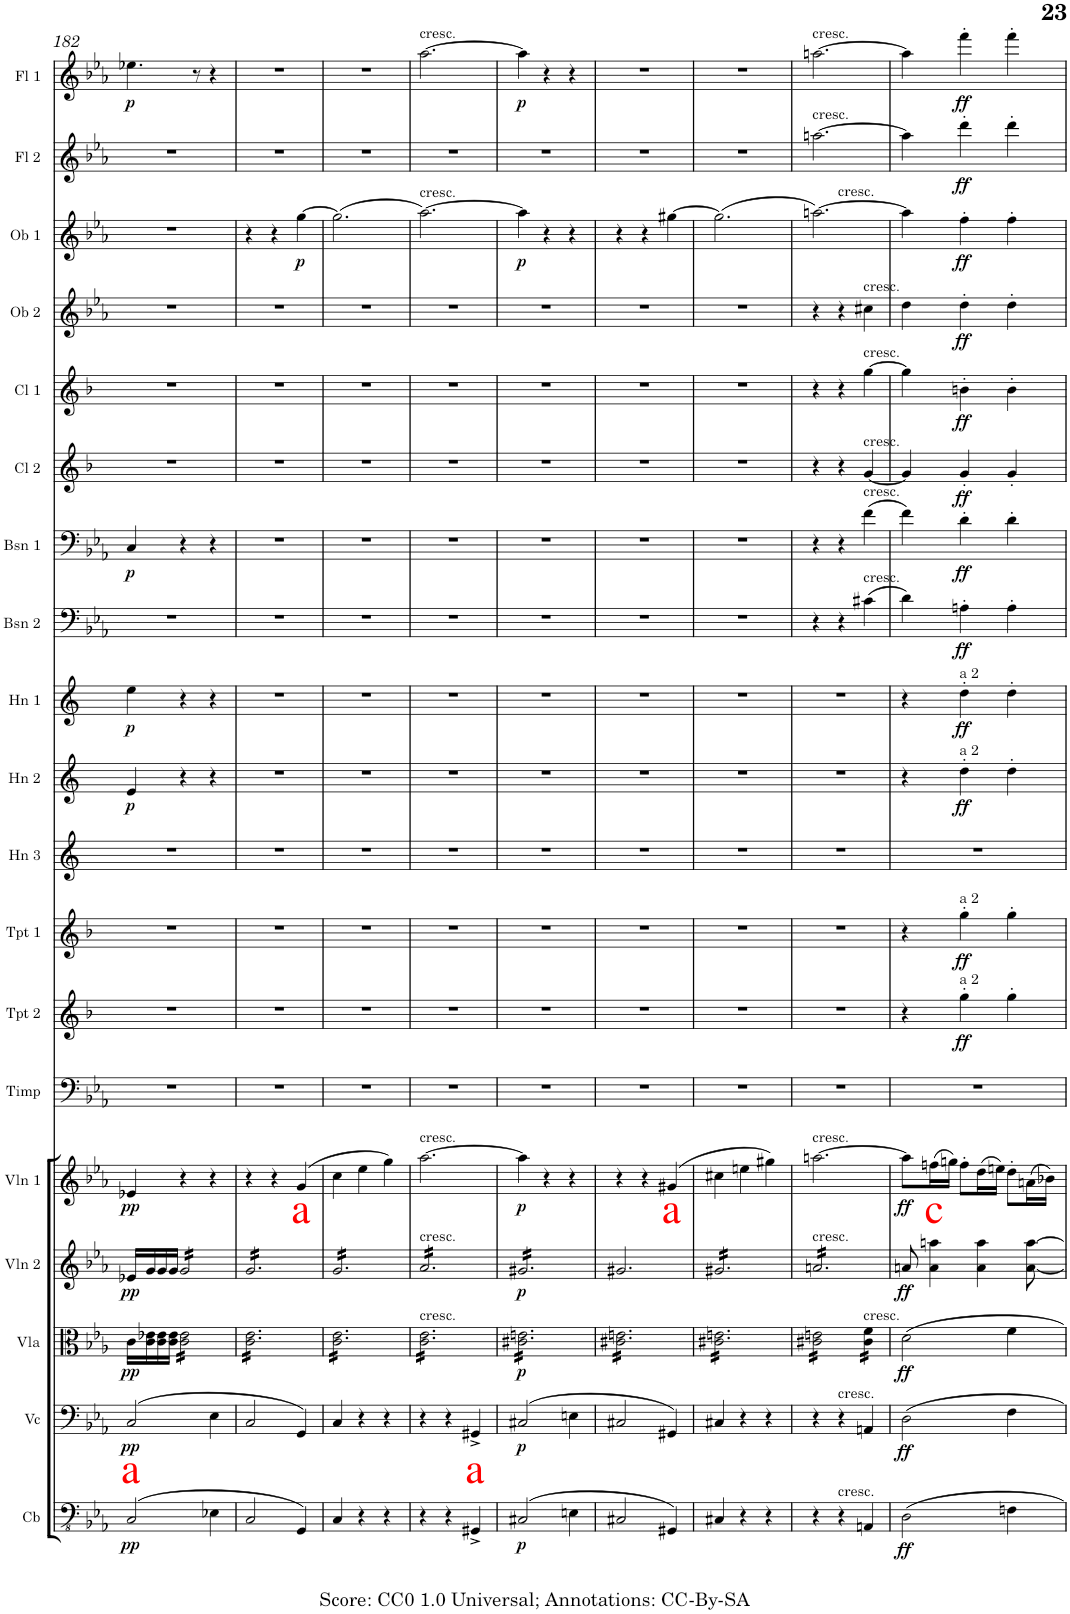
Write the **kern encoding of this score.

**kern	**dynam	**kern	**text	**dynam	**kern	**dynam	**kern	**dynam	**kern	**text	**dynam	**kern	**kern	**dynam	**kern	**dynam	**kern	**kern	**dynam	**kern	**dynam	**kern	**dynam	**kern	**dynam	**kern	**dynam	**kern	**dynam	**kern	**dynam	**kern	**dynam	**kern	**dynam	**kern	**dynam
*part19	*part19	*part18	*part18	*part18	*part17	*part17	*part16	*part16	*part15	*part15	*part15	*part14	*part13	*part13	*part12	*part12	*part11	*part10	*part10	*part9	*part9	*part8	*part8	*part7	*part7	*part6	*part6	*part5	*part5	*part4	*part4	*part3	*part3	*part2	*part2	*part1	*part1
*staff19	*staff19	*staff18	*staff18	*staff18	*staff17	*staff17	*staff16	*staff16	*staff15	*staff15	*staff15	*staff14	*staff13	*staff13	*staff12	*staff12	*staff11	*staff10	*staff10	*staff9	*staff9	*staff8	*staff8	*staff7	*staff7	*staff6	*staff6	*staff5	*staff5	*staff4	*staff4	*staff3	*staff3	*staff2	*staff2	*staff1	*staff1
*I"Contrabass	*	*I"Violoncello	*	*	*I"Viola	*	*I"Violin 2	*	*I"Violin 1	*	*	*I"Timpani	*I"Bb Trumpet 2	*	*I"Bb Trumpet 1	*	*I"Eb Horn 3	*I"Eb Horn 2	*	*I"Eb Horn 1	*	*I"Bassoon 2	*	*I"Bassoon 1	*	*I"Bb Clarinet 2	*	*I"Bb Clarinet 1	*	*I"Oboe 2	*	*I"Oboe 1	*	*I"Flute 2	*	*I"Flute 1	*
*I'Cb	*	*I'Vc	*	*	*I'Vla	*	*I'Vln 2	*	*I'Vln 1	*	*	*I'Timp	*I'Tpt 2	*	*I'Tpt 1	*	*I'Hn 3	*I'Hn 2	*	*I'Hn 1	*	*I'Bsn 2	*	*I'Bsn 1	*	*I'Cl 2	*	*I'Cl 1	*	*I'Ob 2	*	*I'Ob 1	*	*I'Fl 2	*	*I'Fl 1	*
!!LO:PB:g=z
*clefFv4	*	*clefF4	*	*	*clefC3	*	*clefG2	*	*clefG2	*	*	*clefF4	*clefG2	*	*clefG2	*	*clefG2	*clefG2	*	*clefG2	*	*clefF4	*	*clefF4	*	*clefG2	*	*clefG2	*	*clefG2	*	*clefG2	*	*clefG2	*	*clefG2	*
*	*	*	*	*	*	*	*	*	*	*	*	*	*Trd1c2	*	*Trd1c2	*	*Trd5c9	*Trd5c9	*	*Trd5c9	*	*	*	*	*	*Trd1c2	*	*Trd1c2	*	*	*	*	*	*	*	*	*
*k[b-e-a-]	*	*k[b-e-a-]	*	*	*k[b-e-a-]	*	*k[b-e-a-]	*	*k[b-e-a-]	*	*	*k[b-e-a-]	*k[b-]	*	*k[b-]	*	*k[]	*k[]	*	*k[]	*	*k[b-e-a-]	*	*k[b-e-a-]	*	*k[b-]	*	*k[b-]	*	*k[b-e-a-]	*	*k[b-e-a-]	*	*k[b-e-a-]	*	*k[b-e-a-]	*
*M3/4	*	*M3/4	*	*	*M3/4	*	*M3/4	*	*M3/4	*	*	*M3/4	*M3/4	*	*M3/4	*	*M3/4	*M3/4	*	*M3/4	*	*M3/4	*	*M3/4	*	*M3/4	*	*M3/4	*	*M3/4	*	*M3/4	*	*M3/4	*	*M3/4	*
=182	=182	=182	=182	=182	=182	=182	=182	=182	=182	=182	=182	=182	=182	=182	=182	=182	=182	=182	=182	=182	=182	=182	=182	=182	=182	=182	=182	=182	=182	=182	=182	=182	=182	=182	=182	=182	=182
!	!LO:DY:b	!	!LO:LY:b:color=#FF0000	!LO:DY:b	!	!LO:DY:b	!	!LO:DY:b	!	!	!LO:DY:b	!	!	!	!	!	!	!	!LO:DY:b	!	!LO:DY:b	!	!	!	!LO:DY:b	!	!	!	!	!	!	!	!	!	!	!	!LO:DY:b
(2CC/	pp	(2C/	a	pp	16c\LL	pp	16e-X/LL	pp	4e-X/	.	pp	2.r	2.r	.	2.r	.	2.r	4e/	p	4ee\	p	2.r	.	4C/	p	2.r	.	2.r	.	2.r	.	2.r	.	2.r	.	4.ee-X\	p
.	.	.	.	.	16c\ 16e-X\	.	16g/	.	.	.	.	.	.	.	.	.	.	.	.	.	.	.	.	.	.	.	.	.	.	.	.	.	.	.	.	.	.
.	.	.	.	.	16c\ 16e-\	.	16g/	.	.	.	.	.	.	.	.	.	.	.	.	.	.	.	.	.	.	.	.	.	.	.	.	.	.	.	.	.	.
.	.	.	.	.	16c\ 16e-\JJ	.	16g/JJ	.	.	.	.	.	.	.	.	.	.	.	.	.	.	.	.	.	.	.	.	.	.	.	.	.	.	.	.	.	.
*	*	*	*	*	*tremolo	*	*	*	*	*	*	*	*	*	*	*	*	*	*	*	*	*	*	*	*	*	*	*	*	*	*	*	*	*	*	*	*
*	*	*	*	*	*	*	*tremolo	*	*	*	*	*	*	*	*	*	*	*	*	*	*	*	*	*	*	*	*	*	*	*	*	*	*	*	*	*	*
.	.	.	.	.	16c\ 16e-\LL	.	16g/LL	.	4r	.	.	.	.	.	.	.	.	4r	.	4r	.	.	.	4r	.	.	.	.	.	.	.	.	.	.	.	.	.
.	.	.	.	.	16c\ 16e-\	.	16g/	.	.	.	.	.	.	.	.	.	.	.	.	.	.	.	.	.	.	.	.	.	.	.	.	.	.	.	.	.	.
.	.	.	.	.	16c\ 16e-\	.	16g/	.	.	.	.	.	.	.	.	.	.	.	.	.	.	.	.	.	.	.	.	.	.	.	.	.	.	.	.	8r	.
.	.	.	.	.	16c\ 16e-\	.	16g/	.	.	.	.	.	.	.	.	.	.	.	.	.	.	.	.	.	.	.	.	.	.	.	.	.	.	.	.	.	.
4EE-X\	.	4E-\	.	.	16c\ 16e-\	.	16g/	.	4r	.	.	.	.	.	.	.	.	4r	.	4r	.	.	.	4r	.	.	.	.	.	.	.	.	.	.	.	4r	.
.	.	.	.	.	16c\ 16e-\	.	16g/	.	.	.	.	.	.	.	.	.	.	.	.	.	.	.	.	.	.	.	.	.	.	.	.	.	.	.	.	.	.
.	.	.	.	.	16c\ 16e-\	.	16g/	.	.	.	.	.	.	.	.	.	.	.	.	.	.	.	.	.	.	.	.	.	.	.	.	.	.	.	.	.	.
.	.	.	.	.	16c\ 16e-\JJ	.	16g/JJ	.	.	.	.	.	.	.	.	.	.	.	.	.	.	.	.	.	.	.	.	.	.	.	.	.	.	.	.	.	.
=183	=183	=183	=183	=183	=183	=183	=183	=183	=183	=183	=183	=183	=183	=183	=183	=183	=183	=183	=183	=183	=183	=183	=183	=183	=183	=183	=183	=183	=183	=183	=183	=183	=183	=183	=183	=183	=183
2CC/	.	2C/	.	.	16c\ 16e-\LL	.	16g/LL	.	4r	.	.	2.r	2.r	.	2.r	.	2.r	2.r	.	2.r	.	2.r	.	2.r	.	2.r	.	2.r	.	2.r	.	4r	.	2.r	.	2.r	.
.	.	.	.	.	16c\ 16e-\	.	16g/	.	.	.	.	.	.	.	.	.	.	.	.	.	.	.	.	.	.	.	.	.	.	.	.	.	.	.	.	.	.
.	.	.	.	.	16c\ 16e-\	.	16g/	.	.	.	.	.	.	.	.	.	.	.	.	.	.	.	.	.	.	.	.	.	.	.	.	.	.	.	.	.	.
.	.	.	.	.	16c\ 16e-\	.	16g/	.	.	.	.	.	.	.	.	.	.	.	.	.	.	.	.	.	.	.	.	.	.	.	.	.	.	.	.	.	.
.	.	.	.	.	16c\ 16e-\	.	16g/	.	4r	.	.	.	.	.	.	.	.	.	.	.	.	.	.	.	.	.	.	.	.	.	.	4r	.	.	.	.	.
.	.	.	.	.	16c\ 16e-\	.	16g/	.	.	.	.	.	.	.	.	.	.	.	.	.	.	.	.	.	.	.	.	.	.	.	.	.	.	.	.	.	.
.	.	.	.	.	16c\ 16e-\	.	16g/	.	.	.	.	.	.	.	.	.	.	.	.	.	.	.	.	.	.	.	.	.	.	.	.	.	.	.	.	.	.
.	.	.	.	.	16c\ 16e-\	.	16g/	.	.	.	.	.	.	.	.	.	.	.	.	.	.	.	.	.	.	.	.	.	.	.	.	.	.	.	.	.	.
!	!	!	!	!	!	!	!	!	!	!LO:LY:b:color=#FF0000	!	!	!	!	!	!	!	!	!	!	!	!	!	!	!	!	!	!	!	!	!	!	!LO:DY:b	!	!	!	!
4GGG/)	.	4GG/)	.	.	16c\ 16e-\	.	16g/	.	(4g/	a	.	.	.	.	.	.	.	.	.	.	.	.	.	.	.	.	.	.	.	.	.	[4gg\	p	.	.	.	.
.	.	.	.	.	16c\ 16e-\	.	16g/	.	.	.	.	.	.	.	.	.	.	.	.	.	.	.	.	.	.	.	.	.	.	.	.	.	.	.	.	.	.
.	.	.	.	.	16c\ 16e-\	.	16g/	.	.	.	.	.	.	.	.	.	.	.	.	.	.	.	.	.	.	.	.	.	.	.	.	.	.	.	.	.	.
.	.	.	.	.	16c\ 16e-\JJ	.	16g/JJ	.	.	.	.	.	.	.	.	.	.	.	.	.	.	.	.	.	.	.	.	.	.	.	.	.	.	.	.	.	.
=184	=184	=184	=184	=184	=184	=184	=184	=184	=184	=184	=184	=184	=184	=184	=184	=184	=184	=184	=184	=184	=184	=184	=184	=184	=184	=184	=184	=184	=184	=184	=184	=184	=184	=184	=184	=184	=184
4CC/	.	4C/	.	.	16c\ 16e-\LL	.	16g/LL	.	4cc\	.	.	2.r	2.r	.	2.r	.	2.r	2.r	.	2.r	.	2.r	.	2.r	.	2.r	.	2.r	.	2.r	.	(2.gg\]	.	2.r	.	2.r	.
.	.	.	.	.	16c\ 16e-\	.	16g/	.	.	.	.	.	.	.	.	.	.	.	.	.	.	.	.	.	.	.	.	.	.	.	.	.	.	.	.	.	.
.	.	.	.	.	16c\ 16e-\	.	16g/	.	.	.	.	.	.	.	.	.	.	.	.	.	.	.	.	.	.	.	.	.	.	.	.	.	.	.	.	.	.
.	.	.	.	.	16c\ 16e-\	.	16g/	.	.	.	.	.	.	.	.	.	.	.	.	.	.	.	.	.	.	.	.	.	.	.	.	.	.	.	.	.	.
4r	.	4r	.	.	16c\ 16e-\	.	16g/	.	4ee-\	.	.	.	.	.	.	.	.	.	.	.	.	.	.	.	.	.	.	.	.	.	.	.	.	.	.	.	.
.	.	.	.	.	16c\ 16e-\	.	16g/	.	.	.	.	.	.	.	.	.	.	.	.	.	.	.	.	.	.	.	.	.	.	.	.	.	.	.	.	.	.
.	.	.	.	.	16c\ 16e-\	.	16g/	.	.	.	.	.	.	.	.	.	.	.	.	.	.	.	.	.	.	.	.	.	.	.	.	.	.	.	.	.	.
.	.	.	.	.	16c\ 16e-\	.	16g/	.	.	.	.	.	.	.	.	.	.	.	.	.	.	.	.	.	.	.	.	.	.	.	.	.	.	.	.	.	.
4r	.	4r	.	.	16c\ 16e-\	.	16g/	.	4gg\)	.	.	.	.	.	.	.	.	.	.	.	.	.	.	.	.	.	.	.	.	.	.	.	.	.	.	.	.
.	.	.	.	.	16c\ 16e-\	.	16g/	.	.	.	.	.	.	.	.	.	.	.	.	.	.	.	.	.	.	.	.	.	.	.	.	.	.	.	.	.	.
.	.	.	.	.	16c\ 16e-\	.	16g/	.	.	.	.	.	.	.	.	.	.	.	.	.	.	.	.	.	.	.	.	.	.	.	.	.	.	.	.	.	.
.	.	.	.	.	16c\ 16e-\JJ	.	16g/JJ	.	.	.	.	.	.	.	.	.	.	.	.	.	.	.	.	.	.	.	.	.	.	.	.	.	.	.	.	.	.
=185	=185	=185	=185	=185	=185	=185	=185	=185	=185	=185	=185	=185	=185	=185	=185	=185	=185	=185	=185	=185	=185	=185	=185	=185	=185	=185	=185	=185	=185	=185	=185	=185	=185	=185	=185	=185	=185
!	!	!	!	!	!	!	!	!	!	!	!	!	!	!	!	!	!	!	!	!	!	!	!	!	!	!	!	!	!	!	!	!	!	!	!	!LO:TX:a:t=cresc.	!
!	!	!	!	!	!	!	!	!	!	!	!	!	!	!	!	!	!	!	!	!	!	!	!	!	!	!	!	!	!	!	!	!LO:TX:a:t=cresc.	!	!	!	!	!
!	!	!	!	!	!	!	!	!	!LO:TX:a:t=cresc.	!	!	!	!	!	!	!	!	!	!	!	!	!	!	!	!	!	!	!	!	!	!	!	!	!	!	!	!
!	!	!	!	!	!	!	!LO:TX:a:t=cresc.	!	!	!	!	!	!	!	!	!	!	!	!	!	!	!	!	!	!	!	!	!	!	!	!	!	!	!	!	!	!
!	!	!	!	!	!LO:TX:a:t=cresc.	!	!	!	!	!	!	!	!	!	!	!	!	!	!	!	!	!	!	!	!	!	!	!	!	!	!	!	!	!	!	!	!
4r	.	4r	.	.	16c\ 16e-\LL	.	16a-/LL	.	[2.aa-\	.	.	2.r	2.r	.	2.r	.	2.r	2.r	.	2.r	.	2.r	.	2.r	.	2.r	.	2.r	.	2.r	.	[2.aa-\)	.	2.r	.	[2.aa-\	.
.	.	.	.	.	16c\ 16e-\	.	16a-/	.	.	.	.	.	.	.	.	.	.	.	.	.	.	.	.	.	.	.	.	.	.	.	.	.	.	.	.	.	.
.	.	.	.	.	16c\ 16e-\	.	16a-/	.	.	.	.	.	.	.	.	.	.	.	.	.	.	.	.	.	.	.	.	.	.	.	.	.	.	.	.	.	.
.	.	.	.	.	16c\ 16e-\	.	16a-/	.	.	.	.	.	.	.	.	.	.	.	.	.	.	.	.	.	.	.	.	.	.	.	.	.	.	.	.	.	.
4r	.	4r	.	.	16c\ 16e-\	.	16a-/	.	.	.	.	.	.	.	.	.	.	.	.	.	.	.	.	.	.	.	.	.	.	.	.	.	.	.	.	.	.
.	.	.	.	.	16c\ 16e-\	.	16a-/	.	.	.	.	.	.	.	.	.	.	.	.	.	.	.	.	.	.	.	.	.	.	.	.	.	.	.	.	.	.
.	.	.	.	.	16c\ 16e-\	.	16a-/	.	.	.	.	.	.	.	.	.	.	.	.	.	.	.	.	.	.	.	.	.	.	.	.	.	.	.	.	.	.
.	.	.	.	.	16c\ 16e-\	.	16a-/	.	.	.	.	.	.	.	.	.	.	.	.	.	.	.	.	.	.	.	.	.	.	.	.	.	.	.	.	.	.
!	!	!	!LO:LY:b:color=#FF0000	!	!	!	!	!	!	!	!	!	!	!	!	!	!	!	!	!	!	!	!	!	!	!	!	!	!	!	!	!	!	!	!	!	!
4GGG#X^/	.	4GG#X^/	a	.	16c\ 16e-\	.	16a-/	.	.	.	.	.	.	.	.	.	.	.	.	.	.	.	.	.	.	.	.	.	.	.	.	.	.	.	.	.	.
.	.	.	.	.	16c\ 16e-\	.	16a-/	.	.	.	.	.	.	.	.	.	.	.	.	.	.	.	.	.	.	.	.	.	.	.	.	.	.	.	.	.	.
.	.	.	.	.	16c\ 16e-\	.	16a-/	.	.	.	.	.	.	.	.	.	.	.	.	.	.	.	.	.	.	.	.	.	.	.	.	.	.	.	.	.	.
.	.	.	.	.	16c\ 16e-\JJ	.	16a-/JJ	.	.	.	.	.	.	.	.	.	.	.	.	.	.	.	.	.	.	.	.	.	.	.	.	.	.	.	.	.	.
=186	=186	=186	=186	=186	=186	=186	=186	=186	=186	=186	=186	=186	=186	=186	=186	=186	=186	=186	=186	=186	=186	=186	=186	=186	=186	=186	=186	=186	=186	=186	=186	=186	=186	=186	=186	=186	=186
!	!LO:DY:b	!	!	!LO:DY:b	!	!LO:DY:b	!	!LO:DY:b	!	!	!LO:DY:b	!	!	!	!	!	!	!	!	!	!	!	!	!	!	!	!	!	!	!	!	!	!LO:DY:b	!	!	!	!LO:DY:b
(2CC#X/	p	(2C#X/	.	p	16c#X\ 16en\LL	p	16g#X/LL	p	4aa-\]	.	p	2.r	2.r	.	2.r	.	2.r	2.r	.	2.r	.	2.r	.	2.r	.	2.r	.	2.r	.	2.r	.	4aa-\]	p	2.r	.	4aa-\]	p
.	.	.	.	.	16c#X\ 16en\	.	16g#X/	.	.	.	.	.	.	.	.	.	.	.	.	.	.	.	.	.	.	.	.	.	.	.	.	.	.	.	.	.	.
.	.	.	.	.	16c#X\ 16en\	.	16g#X/	.	.	.	.	.	.	.	.	.	.	.	.	.	.	.	.	.	.	.	.	.	.	.	.	.	.	.	.	.	.
.	.	.	.	.	16c#X\ 16en\	.	16g#X/	.	.	.	.	.	.	.	.	.	.	.	.	.	.	.	.	.	.	.	.	.	.	.	.	.	.	.	.	.	.
.	.	.	.	.	16c#X\ 16en\	.	16g#X/	.	4r	.	.	.	.	.	.	.	.	.	.	.	.	.	.	.	.	.	.	.	.	.	.	4r	.	.	.	4r	.
.	.	.	.	.	16c#X\ 16en\	.	16g#X/	.	.	.	.	.	.	.	.	.	.	.	.	.	.	.	.	.	.	.	.	.	.	.	.	.	.	.	.	.	.
.	.	.	.	.	16c#X\ 16en\	.	16g#X/	.	.	.	.	.	.	.	.	.	.	.	.	.	.	.	.	.	.	.	.	.	.	.	.	.	.	.	.	.	.
.	.	.	.	.	16c#X\ 16en\	.	16g#X/	.	.	.	.	.	.	.	.	.	.	.	.	.	.	.	.	.	.	.	.	.	.	.	.	.	.	.	.	.	.
4EEn\	.	4En\	.	.	16c#X\ 16en\	.	16g#X/	.	4r	.	.	.	.	.	.	.	.	.	.	.	.	.	.	.	.	.	.	.	.	.	.	4r	.	.	.	4r	.
.	.	.	.	.	16c#X\ 16en\	.	16g#X/	.	.	.	.	.	.	.	.	.	.	.	.	.	.	.	.	.	.	.	.	.	.	.	.	.	.	.	.	.	.
.	.	.	.	.	16c#X\ 16en\	.	16g#X/	.	.	.	.	.	.	.	.	.	.	.	.	.	.	.	.	.	.	.	.	.	.	.	.	.	.	.	.	.	.
.	.	.	.	.	16c#X\ 16en\JJ	.	16g#X/JJ	.	.	.	.	.	.	.	.	.	.	.	.	.	.	.	.	.	.	.	.	.	.	.	.	.	.	.	.	.	.
*	*	*	*	*	*	*	*Xtremolo	*	*	*	*	*	*	*	*	*	*	*	*	*	*	*	*	*	*	*	*	*	*	*	*	*	*	*	*	*	*
=187	=187	=187	=187	=187	=187	=187	=187	=187	=187	=187	=187	=187	=187	=187	=187	=187	=187	=187	=187	=187	=187	=187	=187	=187	=187	=187	=187	=187	=187	=187	=187	=187	=187	=187	=187	=187	=187
2CC#X/	.	2C#X/	.	.	16c#X\ 16en\LL	.	2.g#X/	.	4r	.	.	2.r	2.r	.	2.r	.	2.r	2.r	.	2.r	.	2.r	.	2.r	.	2.r	.	2.r	.	2.r	.	4r	.	2.r	.	2.r	.
.	.	.	.	.	16c#X\ 16en\	.	.	.	.	.	.	.	.	.	.	.	.	.	.	.	.	.	.	.	.	.	.	.	.	.	.	.	.	.	.	.	.
.	.	.	.	.	16c#X\ 16en\	.	.	.	.	.	.	.	.	.	.	.	.	.	.	.	.	.	.	.	.	.	.	.	.	.	.	.	.	.	.	.	.
.	.	.	.	.	16c#X\ 16en\	.	.	.	.	.	.	.	.	.	.	.	.	.	.	.	.	.	.	.	.	.	.	.	.	.	.	.	.	.	.	.	.
.	.	.	.	.	16c#X\ 16en\	.	.	.	4r	.	.	.	.	.	.	.	.	.	.	.	.	.	.	.	.	.	.	.	.	.	.	4r	.	.	.	.	.
.	.	.	.	.	16c#X\ 16en\	.	.	.	.	.	.	.	.	.	.	.	.	.	.	.	.	.	.	.	.	.	.	.	.	.	.	.	.	.	.	.	.
.	.	.	.	.	16c#X\ 16en\	.	.	.	.	.	.	.	.	.	.	.	.	.	.	.	.	.	.	.	.	.	.	.	.	.	.	.	.	.	.	.	.
.	.	.	.	.	16c#X\ 16en\	.	.	.	.	.	.	.	.	.	.	.	.	.	.	.	.	.	.	.	.	.	.	.	.	.	.	.	.	.	.	.	.
!	!	!	!	!	!	!	!	!	!	!LO:LY:b:color=#FF0000	!	!	!	!	!	!	!	!	!	!	!	!	!	!	!	!	!	!	!	!	!	!	!	!	!	!	!
4GGG#X/)	.	4GG#X/)	.	.	16c#X\ 16en\	.	.	.	(4g#X/	a	.	.	.	.	.	.	.	.	.	.	.	.	.	.	.	.	.	.	.	.	.	[4gg#X\	.	.	.	.	.
.	.	.	.	.	16c#X\ 16en\	.	.	.	.	.	.	.	.	.	.	.	.	.	.	.	.	.	.	.	.	.	.	.	.	.	.	.	.	.	.	.	.
.	.	.	.	.	16c#X\ 16en\	.	.	.	.	.	.	.	.	.	.	.	.	.	.	.	.	.	.	.	.	.	.	.	.	.	.	.	.	.	.	.	.
.	.	.	.	.	16c#X\ 16en\JJ	.	.	.	.	.	.	.	.	.	.	.	.	.	.	.	.	.	.	.	.	.	.	.	.	.	.	.	.	.	.	.	.
=188	=188	=188	=188	=188	=188	=188	=188	=188	=188	=188	=188	=188	=188	=188	=188	=188	=188	=188	=188	=188	=188	=188	=188	=188	=188	=188	=188	=188	=188	=188	=188	=188	=188	=188	=188	=188	=188
*	*	*	*	*	*	*	*tremolo	*	*	*	*	*	*	*	*	*	*	*	*	*	*	*	*	*	*	*	*	*	*	*	*	*	*	*	*	*	*
4CC#X/	.	4C#X/	.	.	16c#X\ 16en\LL	.	16g#X/LL	.	4cc#X\	.	.	2.r	2.r	.	2.r	.	2.r	2.r	.	2.r	.	2.r	.	2.r	.	2.r	.	2.r	.	2.r	.	(2.gg#\]	.	2.r	.	2.r	.
.	.	.	.	.	16c#X\ 16en\	.	16g#X/	.	.	.	.	.	.	.	.	.	.	.	.	.	.	.	.	.	.	.	.	.	.	.	.	.	.	.	.	.	.
.	.	.	.	.	16c#X\ 16en\	.	16g#X/	.	.	.	.	.	.	.	.	.	.	.	.	.	.	.	.	.	.	.	.	.	.	.	.	.	.	.	.	.	.
.	.	.	.	.	16c#X\ 16en\	.	16g#X/	.	.	.	.	.	.	.	.	.	.	.	.	.	.	.	.	.	.	.	.	.	.	.	.	.	.	.	.	.	.
4r	.	4r	.	.	16c#X\ 16en\	.	16g#X/	.	4een\	.	.	.	.	.	.	.	.	.	.	.	.	.	.	.	.	.	.	.	.	.	.	.	.	.	.	.	.
.	.	.	.	.	16c#X\ 16en\	.	16g#X/	.	.	.	.	.	.	.	.	.	.	.	.	.	.	.	.	.	.	.	.	.	.	.	.	.	.	.	.	.	.
.	.	.	.	.	16c#X\ 16en\	.	16g#X/	.	.	.	.	.	.	.	.	.	.	.	.	.	.	.	.	.	.	.	.	.	.	.	.	.	.	.	.	.	.
.	.	.	.	.	16c#X\ 16en\	.	16g#X/	.	.	.	.	.	.	.	.	.	.	.	.	.	.	.	.	.	.	.	.	.	.	.	.	.	.	.	.	.	.
4r	.	4r	.	.	16c#X\ 16en\	.	16g#X/	.	4gg#X\)	.	.	.	.	.	.	.	.	.	.	.	.	.	.	.	.	.	.	.	.	.	.	.	.	.	.	.	.
.	.	.	.	.	16c#X\ 16en\	.	16g#X/	.	.	.	.	.	.	.	.	.	.	.	.	.	.	.	.	.	.	.	.	.	.	.	.	.	.	.	.	.	.
.	.	.	.	.	16c#X\ 16en\	.	16g#X/	.	.	.	.	.	.	.	.	.	.	.	.	.	.	.	.	.	.	.	.	.	.	.	.	.	.	.	.	.	.
.	.	.	.	.	16c#X\ 16en\JJ	.	16g#X/JJ	.	.	.	.	.	.	.	.	.	.	.	.	.	.	.	.	.	.	.	.	.	.	.	.	.	.	.	.	.	.
=189	=189	=189	=189	=189	=189	=189	=189	=189	=189	=189	=189	=189	=189	=189	=189	=189	=189	=189	=189	=189	=189	=189	=189	=189	=189	=189	=189	=189	=189	=189	=189	=189	=189	=189	=189	=189	=189
!	!	!	!	!	!	!	!	!	!	!	!	!	!	!	!	!	!	!	!	!	!	!	!	!	!	!	!	!	!	!	!	!	!	!	!	!LO:TX:a:t=cresc.	!
!	!	!	!	!	!	!	!	!	!	!	!	!	!	!	!	!	!	!	!	!	!	!	!	!	!	!	!	!	!	!	!	!	!	!LO:TX:a:t=cresc.	!	!	!
!	!	!	!	!	!	!	!	!	!LO:TX:a:t=cresc.	!	!	!	!	!	!	!	!	!	!	!	!	!	!	!	!	!	!	!	!	!	!	!	!	!	!	!	!
!	!	!	!	!	!	!	!LO:TX:a:t=cresc.	!	!	!	!	!	!	!	!	!	!	!	!	!	!	!	!	!	!	!	!	!	!	!	!	!	!	!	!	!	!
*	*	*	*	*	*	*	*	*	*	*	*	*	*	*	*	*	*	*	*	*	*	*	*	*	*	*	*	*	*	*	*	*^	*	*	*	*	*
4r	.	4r	.	.	16c#X\ 16en\LL	.	16an/LL	.	[2.aan\	.	.	2.r	2.r	.	2.r	.	2.r	2.r	.	2.r	.	4r	.	4r	.	4r	.	4r	.	4r	.	[2.aan\)	4ryy	.	[2.aan\	.	[2.aan\	.
.	.	.	.	.	16c#X\ 16en\	.	16an/	.	.	.	.	.	.	.	.	.	.	.	.	.	.	.	.	.	.	.	.	.	.	.	.	.	.	.	.	.	.	.
.	.	.	.	.	16c#X\ 16en\	.	16an/	.	.	.	.	.	.	.	.	.	.	.	.	.	.	.	.	.	.	.	.	.	.	.	.	.	.	.	.	.	.	.
.	.	.	.	.	16c#X\ 16en\	.	16an/	.	.	.	.	.	.	.	.	.	.	.	.	.	.	.	.	.	.	.	.	.	.	.	.	.	.	.	.	.	.	.
!	!	!	!	!	!	!	!	!	!	!	!	!	!	!	!	!	!	!	!	!	!	!	!	!	!	!	!	!	!	!	!	!	!LO:TX:a:t=cresc.	!	!	!	!	!
!	!	!LO:TX:a:t=cresc.	!	!	!	!	!	!	!	!	!	!	!	!	!	!	!	!	!	!	!	!	!	!	!	!	!	!	!	!	!	!	!	!	!	!	!	!
!LO:TX:a:t=cresc.	!	!	!	!	!	!	!	!	!	!	!	!	!	!	!	!	!	!	!	!	!	!	!	!	!	!	!	!	!	!	!	!	!	!	!	!	!	!
4r	.	4r	.	.	16c#X\ 16en\	.	16an/	.	.	.	.	.	.	.	.	.	.	.	.	.	.	4r	.	4r	.	4r	.	4r	.	4r	.	.	2ryy	.	.	.	.	.
.	.	.	.	.	16c#X\ 16en\	.	16an/	.	.	.	.	.	.	.	.	.	.	.	.	.	.	.	.	.	.	.	.	.	.	.	.	.	.	.	.	.	.	.
.	.	.	.	.	16c#X\ 16en\	.	16an/	.	.	.	.	.	.	.	.	.	.	.	.	.	.	.	.	.	.	.	.	.	.	.	.	.	.	.	.	.	.	.
.	.	.	.	.	16c#X\ 16en\JJ	.	16an/	.	.	.	.	.	.	.	.	.	.	.	.	.	.	.	.	.	.	.	.	.	.	.	.	.	.	.	.	.	.	.
!	!	!	!	!	!	!	!	!	!	!	!	!	!	!	!	!	!	!	!	!	!	!	!	!	!	!	!	!	!	!LO:TX:a:t=cresc.	!	!	!	!	!	!	!	!
!	!	!	!	!	!	!	!	!	!	!	!	!	!	!	!	!	!	!	!	!	!	!	!	!	!	!	!	!LO:TX:a:t=cresc.	!	!	!	!	!	!	!	!	!	!
!	!	!	!	!	!	!	!	!	!	!	!	!	!	!	!	!	!	!	!	!	!	!	!	!	!	!LO:TX:a:t=cresc.	!	!	!	!	!	!	!	!	!	!	!	!
!	!	!	!	!	!	!	!	!	!	!	!	!	!	!	!	!	!	!	!	!	!	!	!	!LO:TX:a:t=cresc.	!	!	!	!	!	!	!	!	!	!	!	!	!	!
!	!	!	!	!	!	!	!	!	!	!	!	!	!	!	!	!	!	!	!	!	!	!LO:TX:a:t=cresc.	!	!	!	!	!	!	!	!	!	!	!	!	!	!	!	!
!	!	!	!	!	!LO:TX:a:t=cresc.	!	!	!	!	!	!	!	!	!	!	!	!	!	!	!	!	!	!	!	!	!	!	!	!	!	!	!	!	!	!	!	!	!
4AAAn/	.	4AAn/	.	.	16c#\ 16f\LL	.	16an/	.	.	.	.	.	.	.	.	.	.	.	.	.	.	(4c#X\	.	(4f\	.	[4g/	.	[4gg\	.	4cc#X\	.	.	.	.	.	.	.	.
.	.	.	.	.	16c#\ 16f\	.	16an/	.	.	.	.	.	.	.	.	.	.	.	.	.	.	.	.	.	.	.	.	.	.	.	.	.	.	.	.	.	.	.
.	.	.	.	.	16c#\ 16f\	.	16an/	.	.	.	.	.	.	.	.	.	.	.	.	.	.	.	.	.	.	.	.	.	.	.	.	.	.	.	.	.	.	.
.	.	.	.	.	16c#\ 16f\JJ	.	16an/JJ	.	.	.	.	.	.	.	.	.	.	.	.	.	.	.	.	.	.	.	.	.	.	.	.	.	.	.	.	.	.	.
*	*	*	*	*	*	*	*Xtremolo	*	*	*	*	*	*	*	*	*	*	*	*	*	*	*	*	*	*	*	*	*	*	*	*	*	*	*	*	*	*	*
*	*	*	*	*	*Xtremolo	*	*	*	*	*	*	*	*	*	*	*	*	*	*	*	*	*	*	*	*	*	*	*	*	*	*	*	*	*	*	*	*	*
=190	=190	=190	=190	=190	=190	=190	=190	=190	=190	=190	=190	=190	=190	=190	=190	=190	=190	=190	=190	=190	=190	=190	=190	=190	=190	=190	=190	=190	=190	=190	=190	=190	=190	=190	=190	=190	=190	=190
!	!LO:DY:b	!	!	!LO:DY:b	!	!LO:DY:b	!	!LO:DY:b	!	!	!LO:DY:b	!	!	!	!	!	!	!	!	!	!	!	!	!	!	!	!	!	!	!	!	!	!	!	!	!	!	!
*	*	*	*	*	*	*	*	*	*	*	*	*	*	*	*	*	*	*	*	*	*	*	*	*	*	*	*	*	*	*	*	*v	*v	*	*	*	*	*
2DD\	ff	2D\	.	ff	2d\	ff	8an/	ff	8aa\L]	.	ff	2.r	4r	.	4r	.	2.r	4r	.	4r	.	4d\)	.	4f\)	.	4g/]	.	4gg\]	.	4dd\	.	4aa\]	.	4aa\]	.	4aa\]	.
!	!	!	!	!	!	!	!	!	!	!LO:LY:b:color=#FF0000	!	!	!	!	!	!	!	!	!	!	!	!	!	!	!	!	!	!	!	!	!	!	!	!	!	!	!
.	.	.	.	.	.	.	4a\ 4aan\	.	(16ffn\L	c	.	.	.	.	.	.	.	.	.	.	.	.	.	.	.	.	.	.	.	.	.	.	.	.	.	.	.
.	.	.	.	.	.	.	.	.	16ggn\JJ)	.	.	.	.	.	.	.	.	.	.	.	.	.	.	.	.	.	.	.	.	.	.	.	.	.	.	.	.
!	!	!	!	!	!	!	!	!	!	!	!	!	!	!	!	!	!	!	!	!LO:TX:a:t=a 2	!	!	!	!	!	!	!	!	!	!	!	!	!	!	!	!	!
!	!	!	!	!	!	!	!	!	!	!	!	!	!	!	!	!	!	!LO:TX:a:t=a 2	!	!	!	!	!	!	!	!	!	!	!	!	!	!	!	!	!	!	!
!	!	!	!	!	!	!	!	!	!	!	!	!	!	!	!LO:TX:a:t=a 2	!	!	!	!	!	!	!	!	!	!	!	!	!	!	!	!	!	!	!	!	!	!
!	!	!	!	!	!	!	!	!	!	!	!	!	!LO:TX:a:t=a 2	!	!	!	!	!	!	!	!	!	!	!	!	!	!	!	!	!	!	!	!	!	!	!	!
!	!	!	!	!	!	!	!	!	!	!	!	!	!	!LO:DY:b	!	!LO:DY:b	!	!	!LO:DY:b	!	!LO:DY:b	!	!LO:DY:b	!	!LO:DY:b	!	!LO:DY:b	!	!LO:DY:b	!	!LO:DY:b	!	!LO:DY:b	!	!LO:DY:b	!	!LO:DY:b
.	.	.	.	.	.	.	.	.	8ff'\L	.	.	.	4gg'\	ff	4gg'\	ff	.	4dd'\	ff	4dd'\	ff	4An'\	ff	4d'\	ff	4g'/	ff	4bn'\	ff	4dd'\	ff	4ff'\	ff	4ddd'\	ff	4fff'\	ff
.	.	.	.	.	.	.	4a\ 4aa\	.	(16dd\L	.	.	.	.	.	.	.	.	.	.	.	.	.	.	.	.	.	.	.	.	.	.	.	.	.	.	.	.
.	.	.	.	.	.	.	.	.	16een\JJ)	.	.	.	.	.	.	.	.	.	.	.	.	.	.	.	.	.	.	.	.	.	.	.	.	.	.	.	.
4FFn\	.	4F\	.	.	4f\	.	.	.	8dd'\L	.	.	.	4gg'\	.	4gg'\	.	.	4dd'\	.	4dd'\	.	4A'\	.	4d'\	.	4g'/	.	4b'\	.	4dd'\	.	4ff'\	.	4ddd'\	.	4fff'\	.
.	.	.	.	.	.	.	[8a\ [8aa\	.	(16an\L	.	.	.	.	.	.	.	.	.	.	.	.	.	.	.	.	.	.	.	.	.	.	.	.	.	.	.	.
.	.	.	.	.	.	.	.	.	16b-X\JJ)	.	.	.	.	.	.	.	.	.	.	.	.	.	.	.	.	.	.	.	.	.	.	.	.	.	.	.	.
=	=	=	=	=	=	=	=	=	=	=	=	=	=	=	=	=	=	=	=	=	=	=	=	=	=	=	=	=	=	=	=	=	=	=	=	=	=
*-	*-	*-	*-	*-	*-	*-	*-	*-	*-	*-	*-	*-	*-	*-	*-	*-	*-	*-	*-	*-	*-	*-	*-	*-	*-	*-	*-	*-	*-	*-	*-	*-	*-	*-	*-	*-	*-
